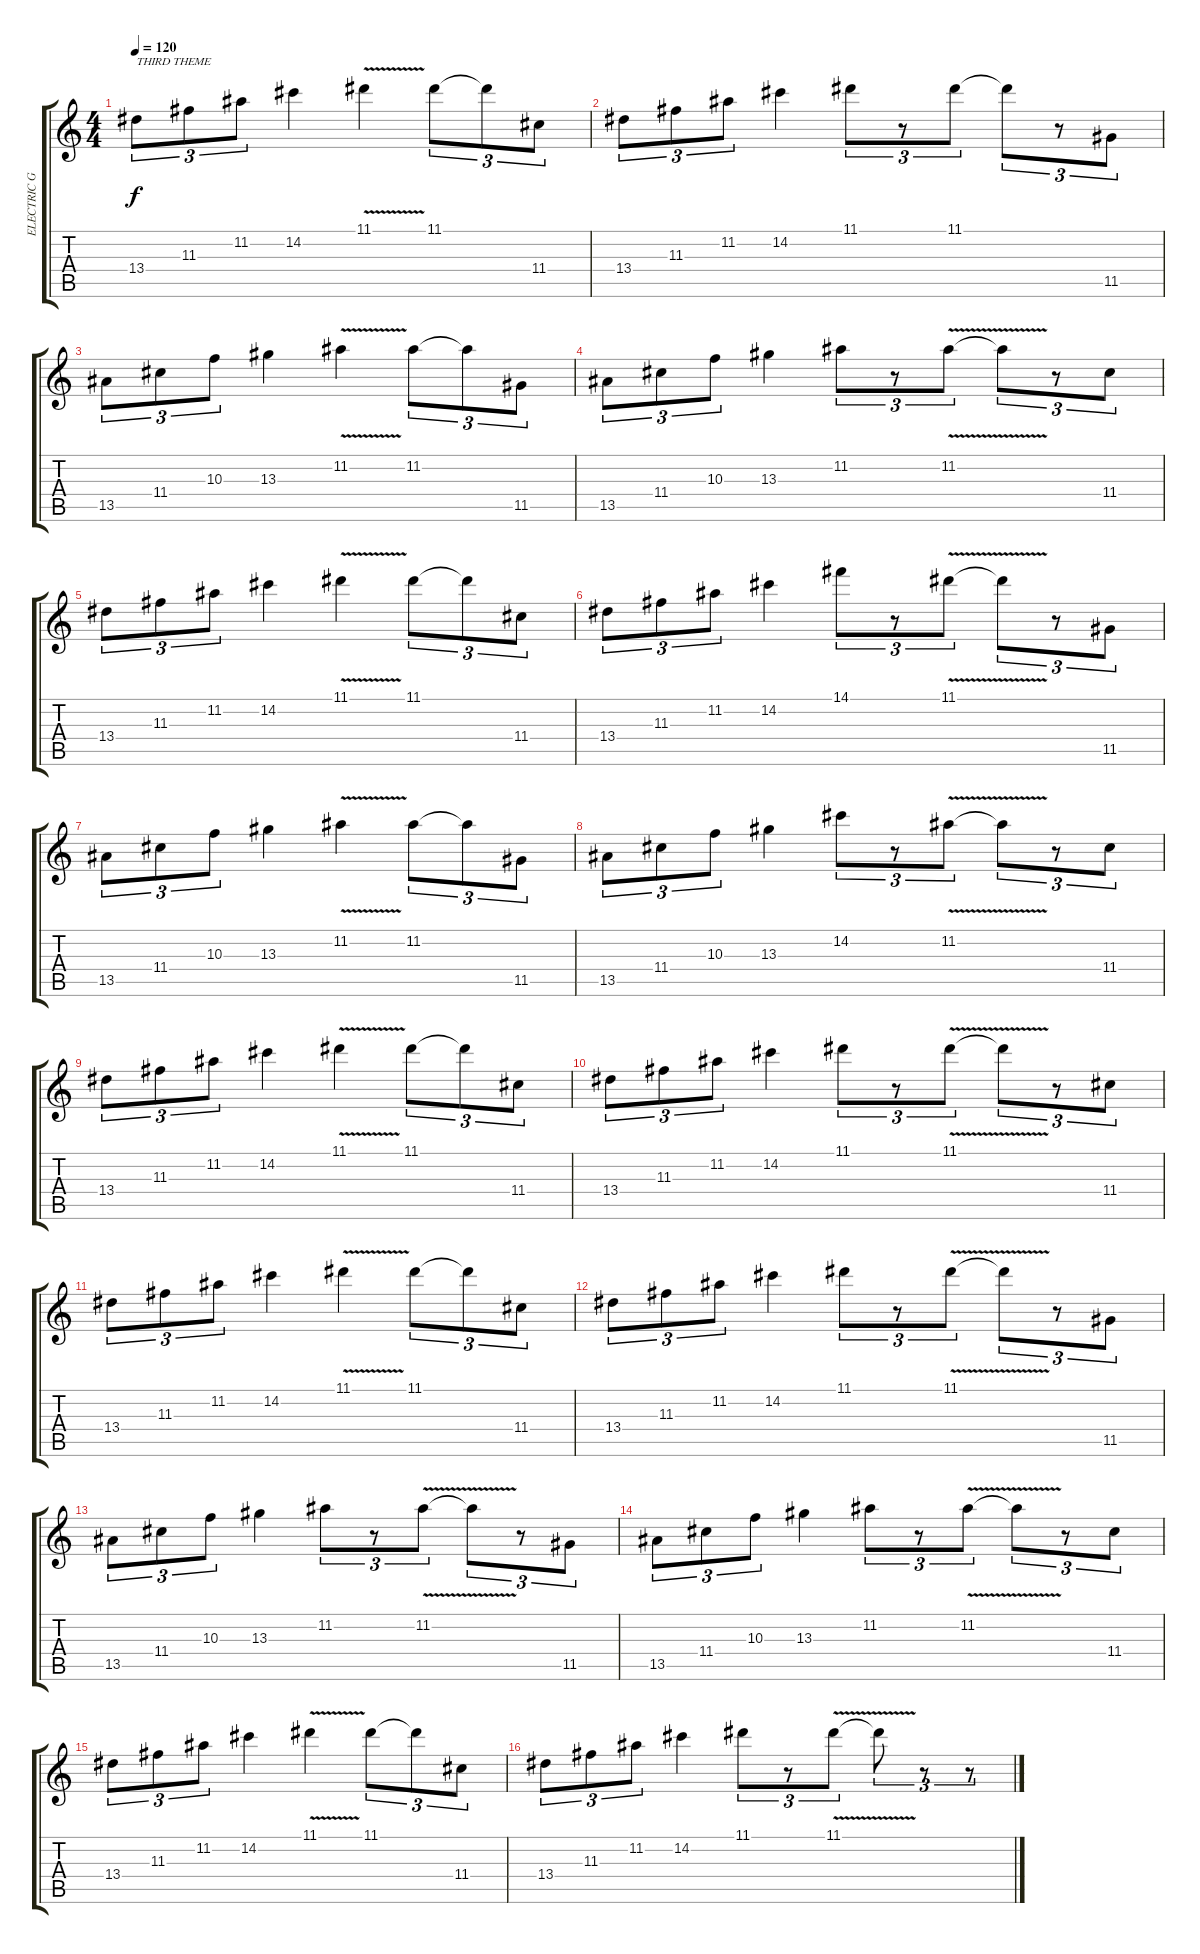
\track ("ELECTRIC GUITAR" "ELECTRIC G") {mute instrument overdrivenguitar}
\staff {score tabs}
\tuning (E4 B3 G3 D3 A2 E2) {hide}
\ts (4 4)
\tempo 120
\clef g2
\ks c
13.4.8{tu (3 2) txt "THIRD THEME" dy f} 11.3.8{tu (3 2)} 11.2.8{tu (3 2)} 14.2.4 11.1{v}.4 11.1.8{tu (3 2)} 11.1{t}.8{tu (3 2)} 11.4.8{tu (3 2)} |
13.4.8{tu (3 2)} 11.3.8{tu (3 2)} 11.2.8{tu (3 2)} 14.2.4 11.1.8{tu (3 2)} r.8{tu (3 2)} 11.1.8{tu (3 2)} 11.1{t}.8{tu (3 2)} r.8{tu (3 2)} 11.5.8{tu (3 2)} |
13.5.8{tu (3 2)} 11.4.8{tu (3 2)} 10.3.8{tu (3 2)} 13.3.4 11.2{v}.4 11.2.8{tu (3 2)} 11.2{t}.8{tu (3 2)} 11.5.8{tu (3 2)} |
13.5.8{tu (3 2)} 11.4.8{tu (3 2)} 10.3.8{tu (3 2)} 13.3.4 11.2.8{tu (3 2)} r.8{tu (3 2)} 11.2{v}.8{tu (3 2)} 11.2{t}.8{tu (3 2)} r.8{tu (3 2)} 11.4.8{tu (3 2)} |
13.4.8{tu (3 2)} 11.3.8{tu (3 2)} 11.2.8{tu (3 2)} 14.2.4 11.1{v}.4 11.1.8{tu (3 2)} 11.1{t}.8{tu (3 2)} 11.4.8{tu (3 2)} |
13.4.8{tu (3 2)} 11.3.8{tu (3 2)} 11.2.8{tu (3 2)} 14.2.4 14.1.8{tu (3 2)} r.8{tu (3 2)} 11.1{v}.8{tu (3 2)} 11.1{t}.8{tu (3 2)} r.8{tu (3 2)} 11.5.8{tu (3 2)} |
13.5.8{tu (3 2)} 11.4.8{tu (3 2)} 10.3.8{tu (3 2)} 13.3.4 11.2{v}.4 11.2.8{tu (3 2)} 11.2{t}.8{tu (3 2)} 11.5.8{tu (3 2)} |
13.5.8{tu (3 2)} 11.4.8{tu (3 2)} 10.3.8{tu (3 2)} 13.3.4 14.2.8{tu (3 2)} r.8{tu (3 2)} 11.2{v}.8{tu (3 2)} 11.2{t}.8{tu (3 2)} r.8{tu (3 2)} 11.4.8{tu (3 2)} |
13.4.8{tu (3 2)} 11.3.8{tu (3 2)} 11.2.8{tu (3 2)} 14.2.4 11.1{v}.4 11.1.8{tu (3 2)} 11.1{t}.8{tu (3 2)} 11.4.8{tu (3 2)} |
13.4.8{tu (3 2)} 11.3.8{tu (3 2)} 11.2.8{tu (3 2)} 14.2.4 11.1.8{tu (3 2)} r.8{tu (3 2)} 11.1{v}.8{tu (3 2)} 11.1{t}.8{tu (3 2)} r.8{tu (3 2)} 11.4.8{tu (3 2)} |
13.4.8{tu (3 2)} 11.3.8{tu (3 2)} 11.2.8{tu (3 2)} 14.2.4 11.1{v}.4 11.1.8{tu (3 2)} 11.1{t}.8{tu (3 2)} 11.4.8{tu (3 2)} |
13.4.8{tu (3 2)} 11.3.8{tu (3 2)} 11.2.8{tu (3 2)} 14.2.4 11.1.8{tu (3 2)} r.8{tu (3 2)} 11.1{v}.8{tu (3 2)} 11.1{t}.8{tu (3 2)} r.8{tu (3 2)} 11.5.8{tu (3 2)} |
13.5.8{tu (3 2)} 11.4.8{tu (3 2)} 10.3.8{tu (3 2)} 13.3.4 11.2.8{tu (3 2)} r.8{tu (3 2)} 11.2{v}.8{tu (3 2)} 11.2{t}.8{tu (3 2)} r.8{tu (3 2)} 11.5.8{tu (3 2)} |
13.5.8{tu (3 2)} 11.4.8{tu (3 2)} 10.3.8{tu (3 2)} 13.3.4 11.2.8{tu (3 2)} r.8{tu (3 2)} 11.2{v}.8{tu (3 2)} 11.2{t}.8{tu (3 2)} r.8{tu (3 2)} 11.4.8{tu (3 2)} |
13.4.8{tu (3 2)} 11.3.8{tu (3 2)} 11.2.8{tu (3 2)} 14.2.4 11.1{v}.4 11.1.8{tu (3 2)} 11.1{t}.8{tu (3 2)} 11.4.8{tu (3 2)} |
13.4.8{tu (3 2)} 11.3.8{tu (3 2)} 11.2.8{tu (3 2)} 14.2.4 11.1.8{tu (3 2)} r.8{tu (3 2)} 11.1{v}.8{tu (3 2)} 11.1{t}.8{tu (3 2)} r.8{tu (3 2)} r.8{tu (3 2)}
